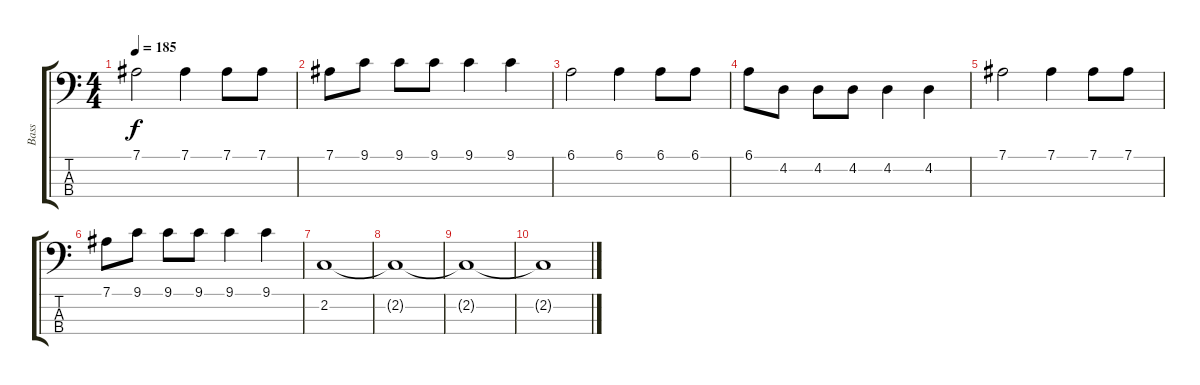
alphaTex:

\track ("Bass" "Bass") {instrument electricbasspick}
\staff {score tabs}
\tuning (Eb2 Bb1 F1 C1) {hide}
\ts (4 4)
\tempo 185
\clef f4
\ks c
7.1.2{dy f} 7.1.4 7.1.8 7.1.8 |
7.1.8 9.1.8 9.1.8 9.1.8 9.1.4 9.1.4 |
6.1.2 6.1.4 6.1.8 6.1.8 |
6.1.8 4.2.8 4.2.8 4.2.8 4.2.4 4.2.4 |
7.1.2 7.1.4 7.1.8 7.1.8 |
7.1.8 9.1.8 9.1.8 9.1.8 9.1.4 9.1.4 |
2.2.1 |
2.2{t}.1 |
2.2{t}.1 |
2.2{t}.1
